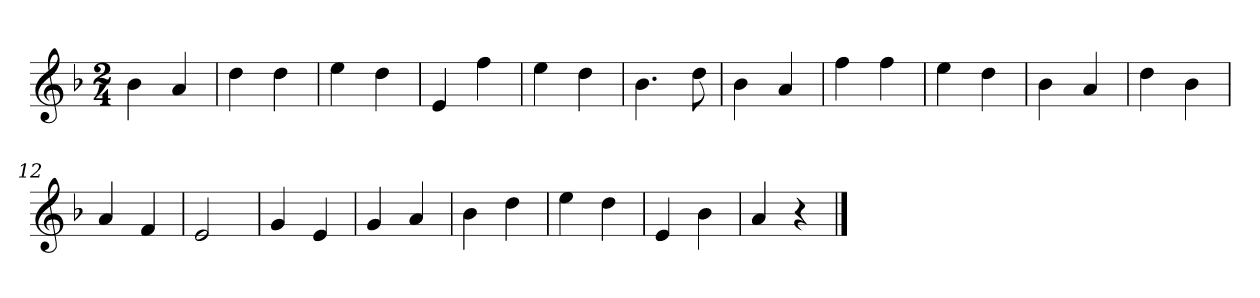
**kern
*part1
*staff1
*clefG2
*k[b-]
*F:
*M2/4
=1
4b-
4a
=2
4dd
4dd
=3
4ee
4dd
=4
4e
4ff
=5
4ee
4dd
=6
4.b-
8dd
=7
4b-
4a
=8
4ff
4ff
=9
4ee
4dd
=10
4b-
4a
=11
4dd
4b-
=12
4a
4f
=13
2e
=14
4g
4e
=15
4g
4a
=16
4b-
4dd
=17
4ee
4dd
=18
4e
4b-
=19
4a
4r
==
*-
